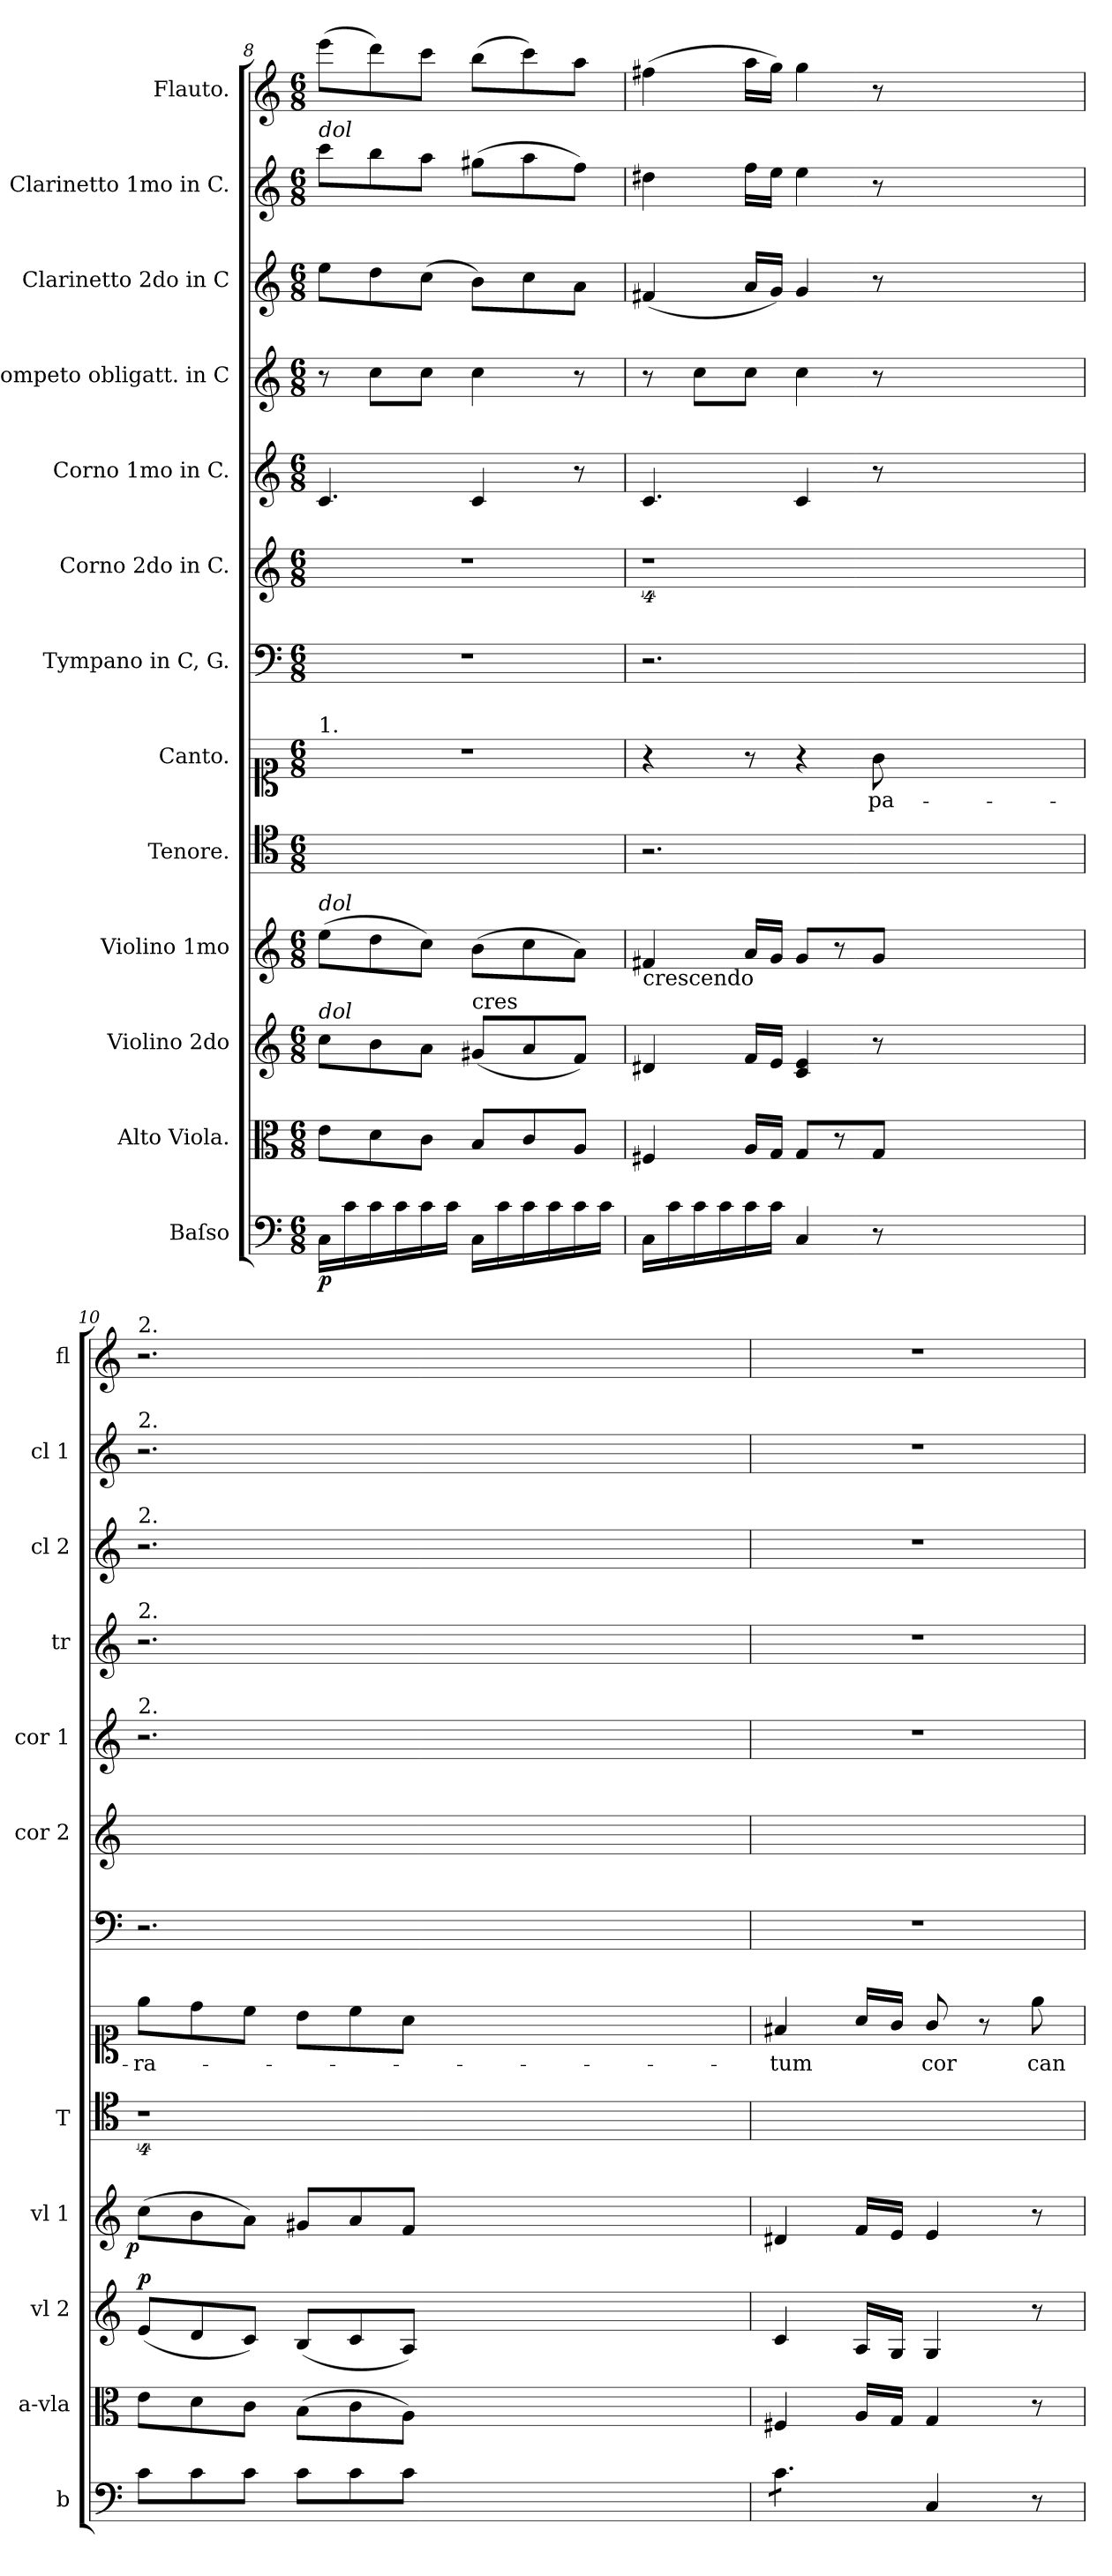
**kern	**dynam	**kern	**kern	**dynam	**kern	**dynam	**kern	**kern	**text	**kern	**kern	**kern	**kern	**kern	**kern	**kern
*part13	*part13	*part12	*part11	*part11	*part10	*part10	*part9	*part8	*part8	*part7	*part6	*part5	*part4	*part3	*part2	*part1
*staff13	*staff13	*staff12	*staff11	*staff11	*staff10	*staff10	*staff9	*staff8	*staff8	*staff7	*staff6	*staff5	*staff4	*staff3	*staff2	*staff1
*I"Baſso	*	*I"Alto Viola.	*I"Violino 2do	*	*I"Violino 1mo	*	*I"Tenore.	*I"Canto.	*	*I"Tympano in C, G.	*I"Corno 2do in C.	*I"Corno 1mo in C.	*I"Trompeto obligatt. in C	*I"Clarinetto 2do in C	*I"Clarinetto 1mo in C.	*I"Flauto.
*I'b	*	*I'a-vla	*I'vl 2	*	*I'vl 1	*	*I'T	*	*	*	*I'cor 2	*I'cor 1	*I'tr	*I'cl 2	*I'cl 1	*I'fl
*clefF4	*	*clefC3	*clefG2	*	*clefG2	*	*clefC4	*clefC1	*	*clefF4	*clefG2	*clefG2	*clefG2	*clefG2	*clefG2	*clefG2
*k[]	*	*k[]	*k[]	*	*k[]	*	*k[]	*k[]	*	*k[]	*k[]	*k[]	*k[]	*k[]	*k[]	*k[]
*M6/8	*	*M6/8	*M6/8	*	*M6/8	*	*M6/8	*M6/8	*	*M6/8	*M6/8	*M6/8	*M6/8	*M6/8	*M6/8	*M6/8
=8	=8	=8	=8	=8	=8	=8	=8	=8	=8	=8	=8	=8	=8	=8	=8	=8
!	!	!	!	!	!	!	!	!	!	!	!	!	!	!	!LO:TX:a:i:t=dol	!
!	!	!	!	!	!	!	!	!LO:TX:a:t=1.	!	!	!	!	!	!	!	!
!	!	!	!	!	!LO:TX:a:i:t=dol	!	!	!	!	!	!	!	!	!	!	!
!	!	!	!LO:TX:a:i:t=dol	!	!	!	!	!	!	!	!	!	!	!	!	!
16C\LL	p	8e\L	8cc\L	.	(8ee\L	.	2.ryy	2.r	.	2.r	2.r	4.c/	8r	8ee\L	8ccc\L	(8eee\L
16c\	.	.	.	.	.	.	.	.	.	.	.	.	.	.	.	.
16c\	.	8d\	8b\	.	8dd\	.	.	.	.	.	.	.	8cc\L	8dd\	8bb\	8ddd\)
16c\	.	.	.	.	.	.	.	.	.	.	.	.	.	.	.	.
16c\	.	8c\J	8a\J	.	8cc\J)	.	.	.	.	.	.	.	8cc\J	(8cc\J	8aa\J	8ccc\J
16c\JJ	.	.	.	.	.	.	.	.	.	.	.	.	.	.	.	.
!	!	!	!LO:TX:a:t=cres	!	!	!	!	!	!	!	!	!	!	!	!	!
16C\LL	.	8B/L	(8g#X/L	.	(8b\L	.	.	.	.	.	.	4c/	4cc\	8b\L)	(8gg#X\L	(8bb\L
16c\	.	.	.	.	.	.	.	.	.	.	.	.	.	.	.	.
16c\	.	8c/	8a/	.	8cc\	.	.	.	.	.	.	.	.	8cc\	8aa\	8ccc\)
16c\	.	.	.	.	.	.	.	.	.	.	.	.	.	.	.	.
16c\	.	8A/J	8f/J)	.	8a\J)	.	.	.	.	.	.	8r	8r	8a\J	8ff\J)	8aa\J
16c\JJ	.	.	.	.	.	.	.	.	.	.	.	.	.	.	.	.
=9	=9	=9	=9	=9	=9	=9	=9	=9	=9	=9	=9	=9	=9	=9	=9	=9
!	!	!	!	!	!LO:TX:b:t=crescendo	!	!	!	!	!	!	!	!	!	!	!
16C\LL	.	4F#X/	4d#X/	.	4f#X/	.	2.r	4r	.	2.r	4%9r	4.c/	8r	(4f#X/	4dd#X\	(4ff#X\
16c\	.	.	.	.	.	.	.	.	.	.	.	.	.	.	.	.
16c\	.	.	.	.	.	.	.	.	.	.	.	.	8cc\L	.	.	.
16c\	.	.	.	.	.	.	.	.	.	.	.	.	.	.	.	.
16c\	.	16A/LL	16f/LL	.	16a/LL	.	.	8r	.	.	.	.	8cc\J	16a/LL	16ff\LL	16aa\LL
16c\JJ	.	16G/JJ	16e/JJ	.	16g/JJ	.	.	.	.	.	.	.	.	16g/JJ)	16ee\JJ	16gg\JJ)
4C/	.	8G/L	4c/ 4e/	.	8g/L	.	.	4r	.	.	.	4c/	4cc\	4g/	4ee\	4gg\
.	.	8r	.	.	8r	.	.	.	.	.	.	.	.	.	.	.
8r	.	8G/J	8r	.	8g/J	.	.	8g\	pa-	.	.	8r	8r	8r	8r	8r
1.ryy	.	1.ryy	1.ryy	.	1.ryy	.	1.ryy	1.ryy	.	1.ryy	.	1.ryy	1.ryy	1.ryy	1.ryy	1.ryy
=10	=10	=10	=10	=10	=10	=10	=10	=10	=10	=10	=10	=10	=10	=10	=10	=10
!	!	!	!	!	!	!	!	!	!	!	!	!	!	!	!	!LO:TX:a:t=2.
!	!	!	!	!	!	!	!	!	!	!	!	!	!	!	!LO:TX:a:t=2.	!
!	!	!	!	!	!	!	!	!	!	!	!	!	!	!LO:TX:a:t=2.	!	!
!	!	!	!	!	!	!	!	!	!	!	!	!	!LO:TX:a:t=2.	!	!	!
!	!	!	!	!	!	!	!	!	!	!	!	!LO:TX:a:t=2.	!	!	!	!
!	!	!	!	!LO:DY:a	!	!LO:DY:b:rj	!	!	!	!	!	!	!	!	!	!
8c\L	.	8e\L	(8e/L	p	(8cc\L	p	4%9r	8ee\L	-ra-	2.r	0ryy	2.r	2.r	2.r	2.r	2.r
8c\	.	8d\	8d/	.	8b\	.	.	8dd\	.	.	.	.	.	.	.	.
8c\J	.	8c\J	8c/J)	.	8a\J)	.	.	8cc\J	.	.	.	.	.	.	.	.
8c\L	.	(8B\L	(8B/L	.	8g#X/L	.	.	8b\L	.	.	.	.	.	.	.	.
8c\	.	8c\	8c/	.	8a/	.	.	8cc\	.	.	.	.	.	.	.	.
8c\J	.	8A\J)	8A/J)	.	8f/J	.	.	8a\J	.	.	.	.	.	.	.	.
1.ryy	.	1.ryy	1.ryy	.	1.ryy	.	.	1.ryy	.	1.ryy	.	1.ryy	1.ryy	1.ryy	1.ryy	1.ryy
.	.	.	.	.	.	.	.	.	.	.	4ryy	.	.	.	.	.
=11	=11	=11	=11	=11	=11	=11	=11	=11	=11	=11	=11	=11	=11	=11	=11	=11
*tremolo	*	*	*	*	*	*	*	*	*	*	*	*	*	*	*	*
8c\L	.	4F#X/	4c/	.	4d#X/	.	2.ryy	4f#X/	-tum	2.r	2.ryy	2.r	2.r	2.r	2.r	2.r
8c\	.	.	.	.	.	.	.	.	.	.	.	.	.	.	.	.
8c\J	.	16A/LL	16A/LL	.	16f/LL	.	.	16a/LL	.	.	.	.	.	.	.	.
*Xtremolo	*	*	*	*	*	*	*	*	*	*	*	*	*	*	*	*
.	.	16G/JJ	16G/JJ	.	16e/JJ	.	.	16g/JJ	.	.	.	.	.	.	.	.
4C/	.	4G/	4G/	.	4e/	.	.	8g/	cor	.	.	.	.	.	.	.
.	.	.	.	.	.	.	.	8r	.	.	.	.	.	.	.	.
8r	.	8r	8r	.	8r	.	.	8ee\	can-	.	.	.	.	.	.	.
=	=	=	=	=	=	=	=	=	=	=	=	=	=	=	=	=
*-	*-	*-	*-	*-	*-	*-	*-	*-	*-	*-	*-	*-	*-	*-	*-	*-
